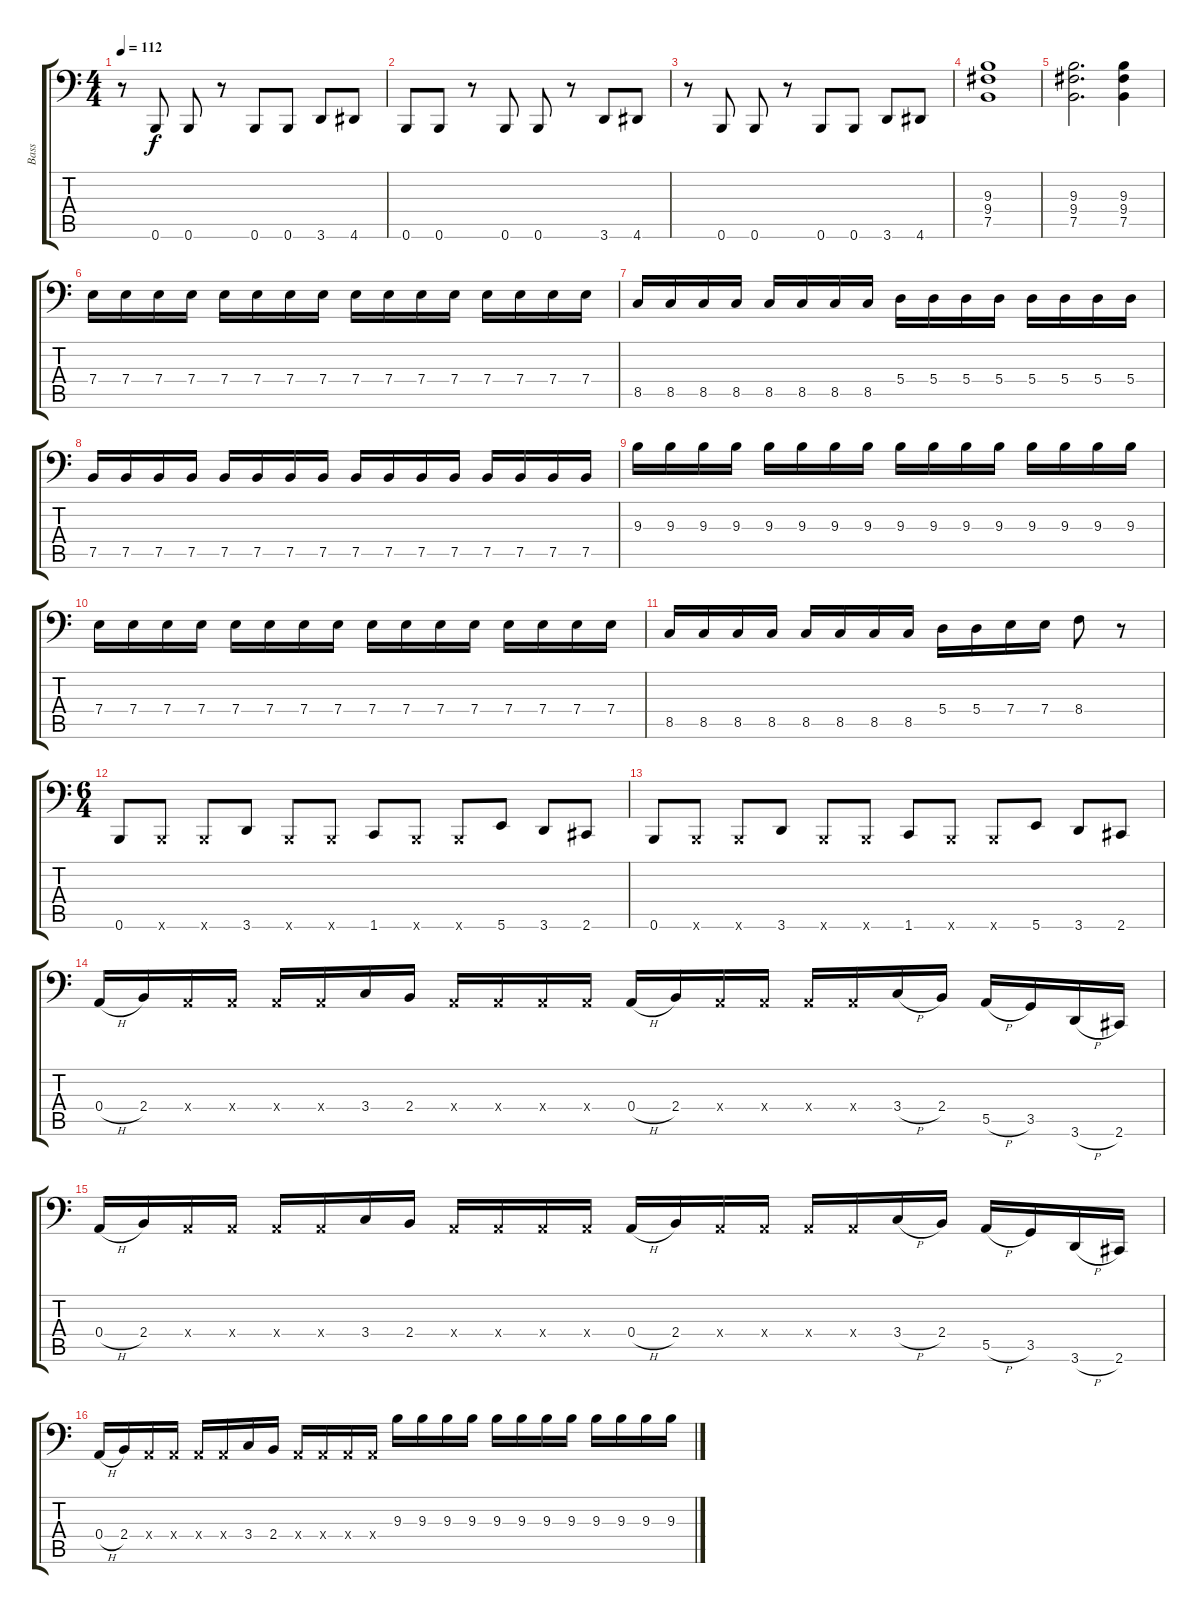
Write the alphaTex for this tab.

\track ("Bass" "Bass") {solo instrument electricbassfinger}
\staff {score tabs}
\tuning (C3 G2 D2 A1 E1 B0) {hide}
\ts (4 4)
\tempo 112
\clef f4
\ks c
r.8{dy f} 0.6.8 0.6.8 r.8 0.6.8 0.6.8 3.6.8 4.6.8 |
0.6.8 0.6.8 r.8 0.6.8 0.6.8 r.8 3.6.8 4.6.8 |
r.8 0.6.8 0.6.8 r.8 0.6.8 0.6.8 3.6.8 4.6.8 |
(9.3 9.4 7.5).1 |
(9.3 9.4 7.5).2{d} (9.3 9.4 7.5).4 |
7.4.16 7.4.16 7.4.16 7.4.16 7.4.16 7.4.16 7.4.16 7.4.16 7.4.16 7.4.16 7.4.16 7.4.16 7.4.16 7.4.16 7.4.16 7.4.16 |
8.5.16 8.5.16 8.5.16 8.5.16 8.5.16 8.5.16 8.5.16 8.5.16 5.4.16 5.4.16 5.4.16 5.4.16 5.4.16 5.4.16 5.4.16 5.4.16 |
7.5.16 7.5.16 7.5.16 7.5.16 7.5.16 7.5.16 7.5.16 7.5.16 7.5.16 7.5.16 7.5.16 7.5.16 7.5.16 7.5.16 7.5.16 7.5.16 |
9.3.16 9.3.16 9.3.16 9.3.16 9.3.16 9.3.16 9.3.16 9.3.16 9.3.16 9.3.16 9.3.16 9.3.16 9.3.16 9.3.16 9.3.16 9.3.16 |
7.4.16 7.4.16 7.4.16 7.4.16 7.4.16 7.4.16 7.4.16 7.4.16 7.4.16 7.4.16 7.4.16 7.4.16 7.4.16 7.4.16 7.4.16 7.4.16 |
8.5.16 8.5.16 8.5.16 8.5.16 8.5.16 8.5.16 8.5.16 8.5.16 5.4.16 5.4.16 7.4.16 7.4.16 8.4.8 r.8 |
\ts (6 4)
0.6.8{volume 6} 0.6{x}.8 0.6{x}.8 3.6.8 0.6{x}.8 0.6{x}.8 1.6.8 0.6{x}.8 0.6{x}.8 5.6.8 3.6.8 2.6.8 |
0.6.8 0.6{x}.8 0.6{x}.8 3.6.8 0.6{x}.8 0.6{x}.8 1.6.8 0.6{x}.8 0.6{x}.8 5.6.8 3.6.8 2.6.8 |
0.4{h}.16 2.4.16 0.4{x}.16 0.4{x}.16 0.4{x}.16 0.4{x}.16 3.4.16 2.4.16 0.4{x}.16 0.4{x}.16 0.4{x}.16 0.4{x}.16 0.4{h}.16 2.4.16 0.4{x}.16 0.4{x}.16 0.4{x}.16 0.4{x}.16 3.4{h}.16 2.4.16 5.5{h}.16 3.5.16 3.6{h}.16 2.6.16 |
0.4{h}.16 2.4.16 0.4{x}.16 0.4{x}.16 0.4{x}.16 0.4{x}.16 3.4.16 2.4.16 0.4{x}.16 0.4{x}.16 0.4{x}.16 0.4{x}.16 0.4{h}.16 2.4.16 0.4{x}.16 0.4{x}.16 0.4{x}.16 0.4{x}.16 3.4{h}.16 2.4.16 5.5{h}.16 3.5.16 3.6{h}.16 2.6.16 |
0.4{h}.16 2.4.16 0.4{x}.16 0.4{x}.16 0.4{x}.16 0.4{x}.16 3.4.16 2.4.16 0.4{x}.16 0.4{x}.16 0.4{x}.16 0.4{x}.16 9.3.16 9.3.16 9.3.16 9.3.16 9.3.16 9.3.16 9.3.16 9.3.16 9.3.16 9.3.16 9.3.16 9.3.16
